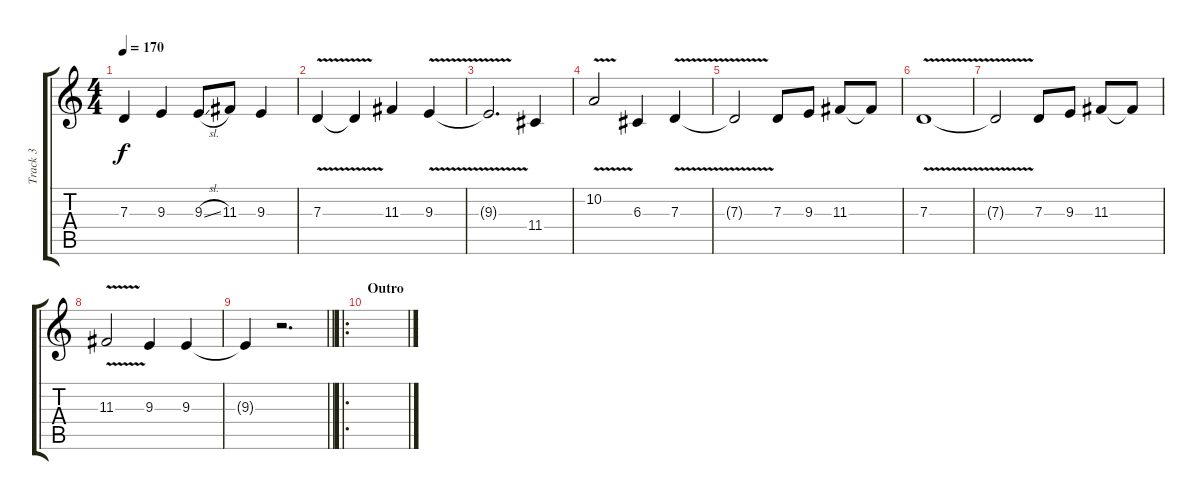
\track ("Track 3" "Track 3") {instrument lead6voice}
\staff {score tabs}
\tuning (E4 B3 G3 D3 A2 E2) {hide}
\ts (4 4)
\tempo 170
\clef g2
\ks c
7.3.4{dy f} 9.3.4 9.3{sl}.8 11.3.8 9.3.4 |
7.3{v}.4 7.3{t}.4 11.3.4 9.3{v}.4 |
9.3{t}.2{d} 11.4.4 |
10.2{v}.2 6.3.4 7.3{v}.4 |
7.3{t}.2 7.3.8 9.3.8 11.3.8 11.3{t}.8 |
7.3{v}.1 |
7.3{t}.2 7.3.8 9.3.8 11.3.8 11.3{t}.8 |
11.3{v}.2 9.3.4 9.3.4 |
\barLineRight lightlight
9.3{t}.4 r.2{d} |
\ro
\section ("" "Outro")
